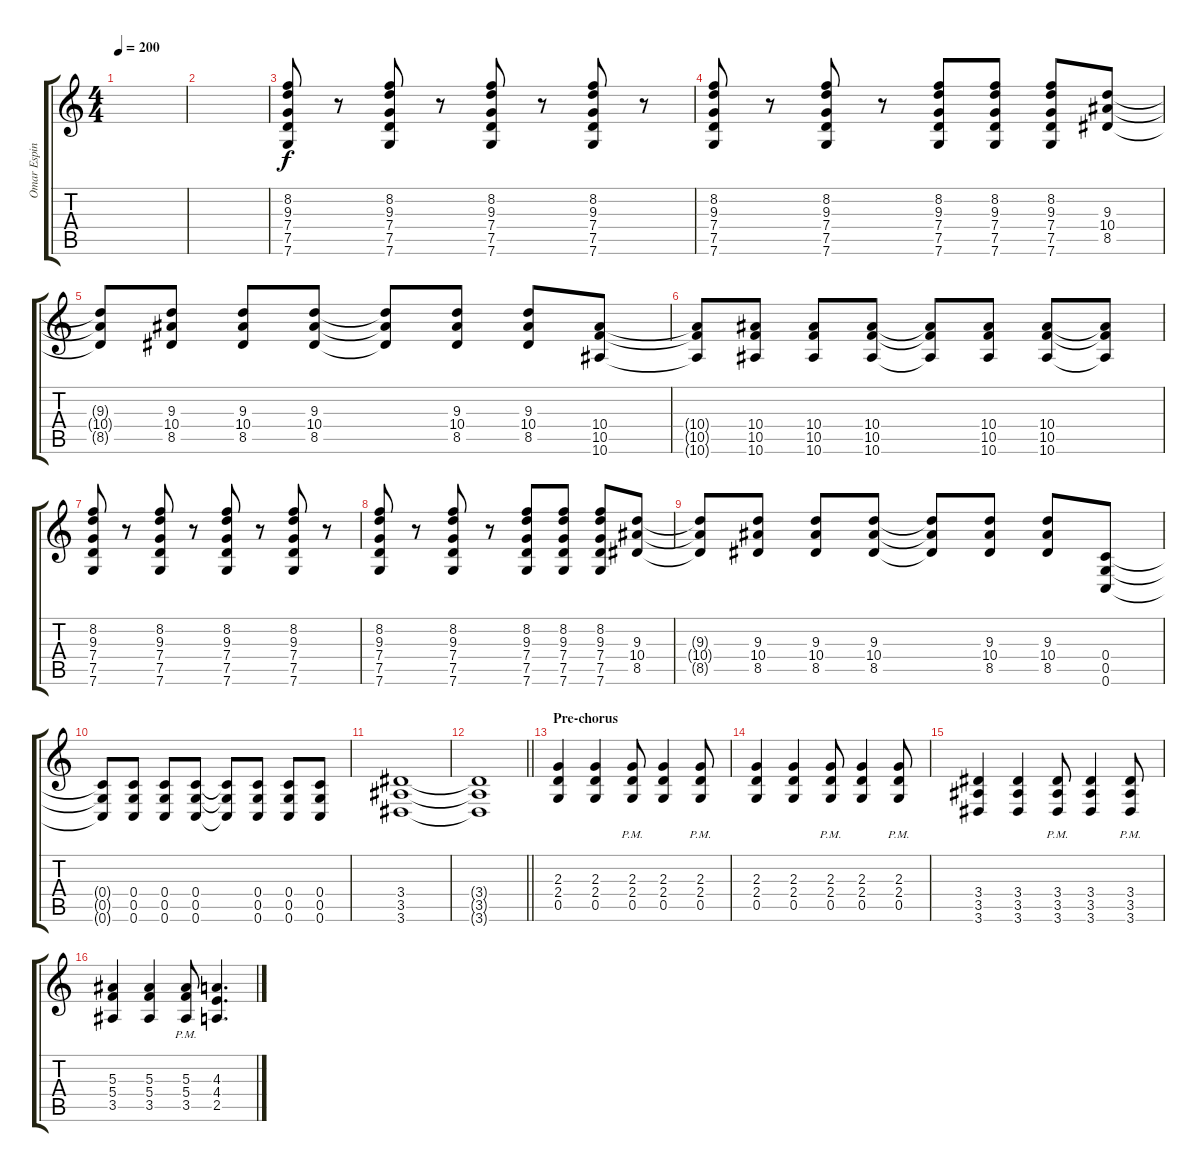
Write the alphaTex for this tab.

\track ("Omar Espinoza" "Omar Espin") {instrument distortionguitar}
\staff {score tabs}
\tuning (D4 A3 F3 C3 G2 C2) {hide}
\ts (4 4)
\tempo 200
\clef g2
\ks c
|
|
(8.2 9.3 7.4 7.5 7.6).8{volume 16} r.8 (8.2 9.3 7.4 7.5 7.6).8 r.8 (8.2 9.3 7.4 7.5 7.6).8 r.8 (8.2 9.3 7.4 7.5 7.6).8 r.8 |
(8.2 9.3 7.4 7.5 7.6).8 r.8 (8.2 9.3 7.4 7.5 7.6).8 r.8 (8.2 9.3 7.4 7.5 7.6).8 (8.2 9.3 7.4 7.5 7.6).8 (8.2 9.3 7.4 7.5 7.6).8 (9.3 10.4 8.5).8 |
(9.3{t} 10.4{t} 8.5{t}).8 (9.3 10.4 8.5).8 (9.3 10.4 8.5).8 (9.3 10.4 8.5).8 (9.3{t} 10.4{t} 8.5{t}).8 (9.3 10.4 8.5).8 (9.3 10.4 8.5).8 (10.4 10.5 10.6).8 |
(10.4{t} 10.5{t} 10.6{t}).8 (10.4 10.5 10.6).8 (10.4 10.5 10.6).8 (10.4 10.5 10.6).8 (10.4{t} 10.5{t} 10.6{t}).8 (10.4 10.5 10.6).8 (10.4 10.5 10.6).8 (10.4{t} 10.5{t} 10.6{t}).8 |
(8.2 9.3 7.4 7.5 7.6).8 r.8 (8.2 9.3 7.4 7.5 7.6).8 r.8 (8.2 9.3 7.4 7.5 7.6).8 r.8 (8.2 9.3 7.4 7.5 7.6).8 r.8 |
(8.2 9.3 7.4 7.5 7.6).8 r.8 (8.2 9.3 7.4 7.5 7.6).8 r.8 (8.2 9.3 7.4 7.5 7.6).8 (8.2 9.3 7.4 7.5 7.6).8 (8.2 9.3 7.4 7.5 7.6).8 (9.3 10.4 8.5).8 |
(9.3{t} 10.4{t} 8.5{t}).8 (9.3 10.4 8.5).8 (9.3 10.4 8.5).8 (9.3 10.4 8.5).8 (9.3{t} 10.4{t} 8.5{t}).8 (9.3 10.4 8.5).8 (9.3 10.4 8.5).8 (0.4 0.5 0.6).8 |
(0.4{t} 0.5{t} 0.6{t}).8 (0.4 0.5 0.6).8 (0.4 0.5 0.6).8 (0.4 0.5 0.6).8 (0.4{t} 0.5{t} 0.6{t}).8 (0.4 0.5 0.6).8 (0.4 0.5 0.6).8 (0.4 0.5 0.6).8 |
(3.4 3.5 3.6).1 |
\barLineRight lightlight
(3.4{t} 3.5{t} 3.6{t}).1 |
\section ("" "Pre-chorus")
(2.3 2.4 0.5).4 (2.3 2.4 0.5).4 (2.3{pm} 2.4{pm} 0.5{pm}).8 (2.3 2.4 0.5).4 (2.3{pm} 2.4{pm} 0.5{pm}).8 |
(2.3 2.4 0.5).4 (2.3 2.4 0.5).4 (2.3{pm} 2.4{pm} 0.5{pm}).8 (2.3 2.4 0.5).4 (2.3{pm} 2.4{pm} 0.5{pm}).8 |
(3.4 3.5 3.6).4 (3.4 3.5 3.6).4 (3.4{pm} 3.5{pm} 3.6{pm}).8 (3.4 3.5 3.6).4 (3.4{pm} 3.5{pm} 3.6{pm}).8 |
(5.3 5.4 3.5).4 (5.3 5.4 3.5).4 (5.3{pm} 5.4{pm} 3.5{pm}).8 (4.3 4.4 2.5).4{d}
